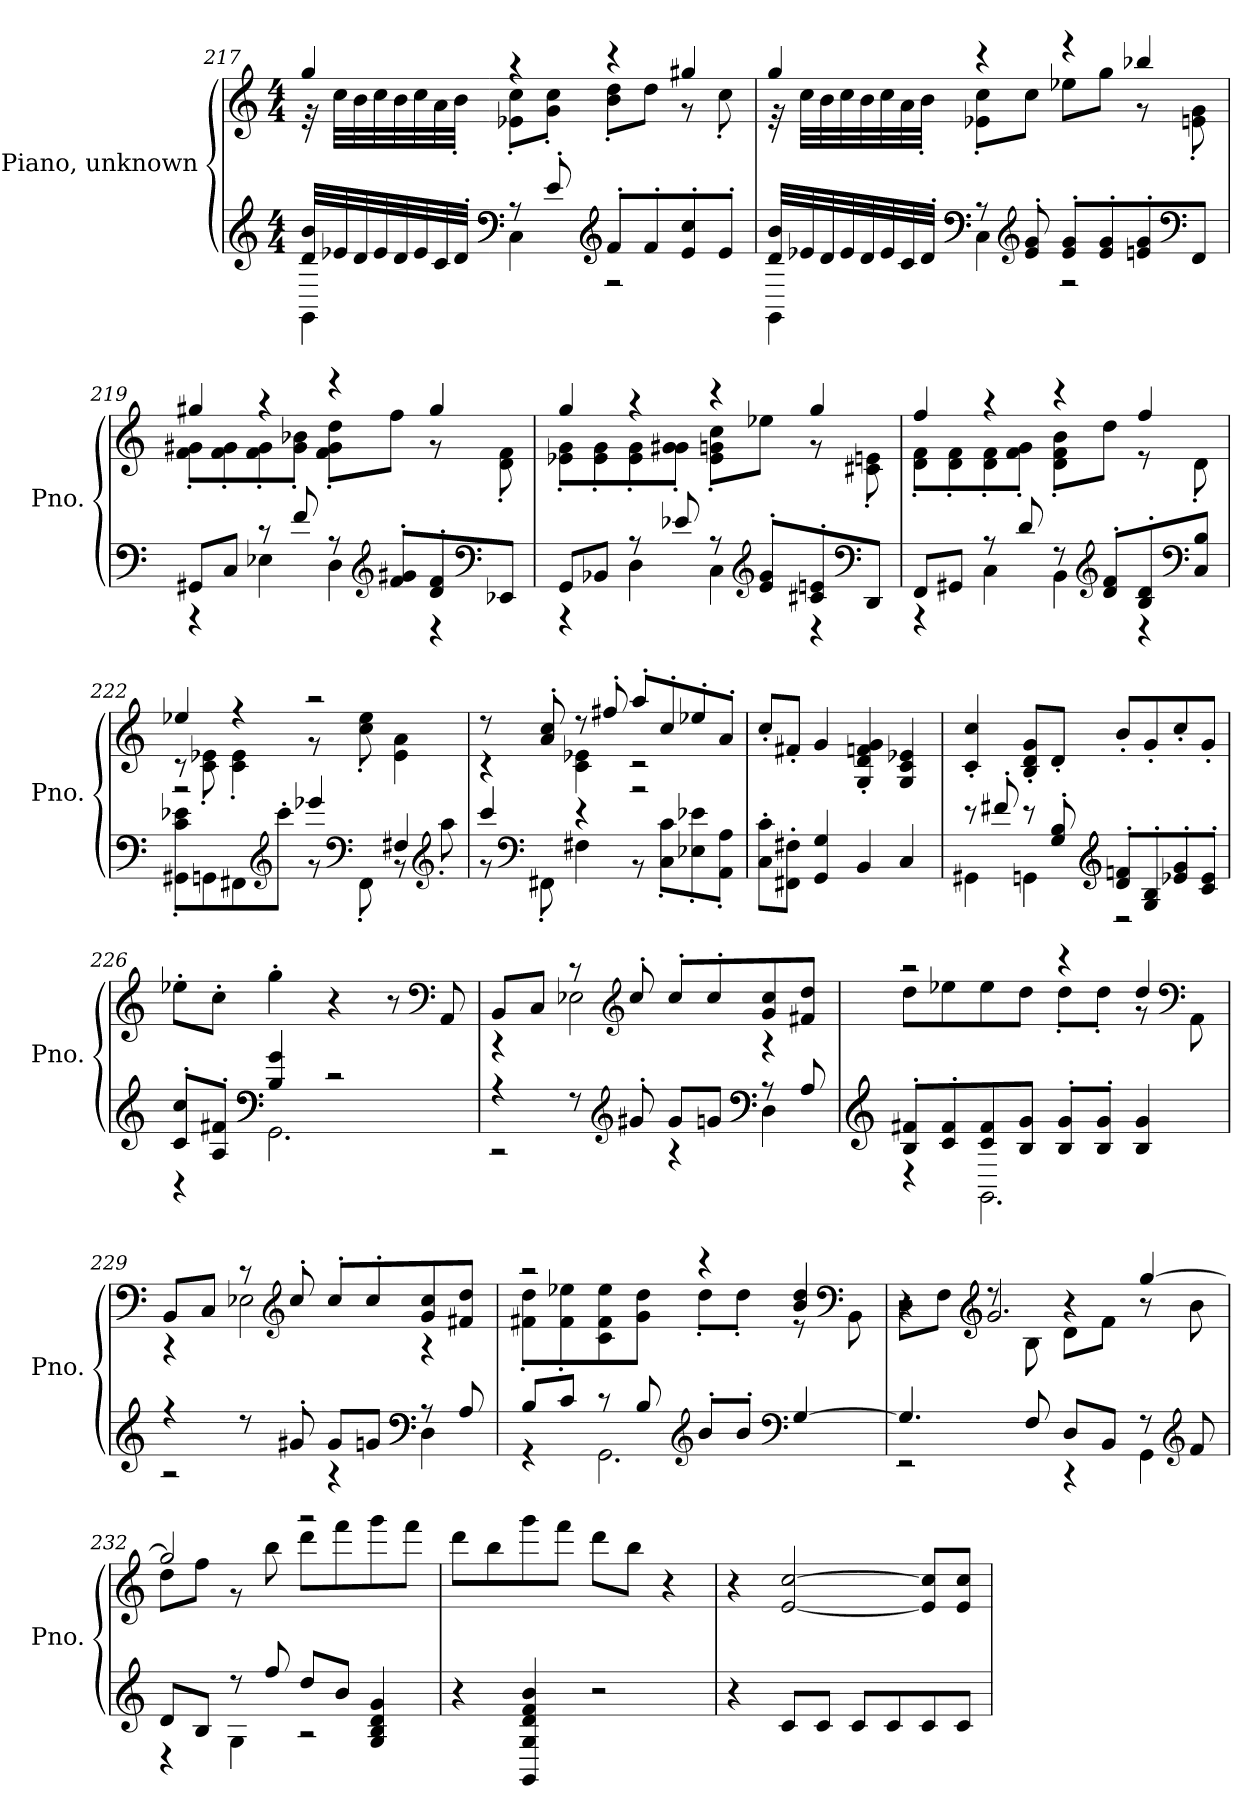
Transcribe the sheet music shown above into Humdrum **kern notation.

**kern	**kern
*part1	*part1
*staff2	*staff1
*I"Piano, unknown	*
*I'Pno.	*
*clefG2	*clefG2
*k[]	*k[]
*M4/4	*M4/4
=217	=217
*^	*^
32d/ 32b/LLL	4GG\	4gg/	32r
32e-X/	.	.	32cc\LLL
32d/	.	.	32b\
32e-/	.	.	32cc\
32d/	.	.	32b\
32e-/	.	.	32cc\
32c/	.	.	32a\
32d'/JJJ	.	.	32b'\JJJ
*clefF4	*	*	*
8r	4C\	4r	8e-X\' 8cc\'L
8e-'/	.	.	8g\' 8cc\'J
*clefG2	*	*	*
8f'/L	2r	4r	8b\' 8dd\'L
8f'/	.	.	8dd\J
8e-/' 8cc/'	.	4gg#X/	8r
8e-'/J	.	.	8cc'\
!!LO:LB:g=z	!!
=218	=218	=218	=218
32d/ 32b/LLL	4GG\	4gg/	32r
32e-X/	.	.	32cc\LLL
32d/	.	.	32b\
32e-/	.	.	32cc\
32d/	.	.	32b\
32e-/	.	.	32cc\
32c/	.	.	32a\
32d'/JJJ	.	.	32b'\JJJ
*clefF4	*	*	*
8r	4C\	4r	8e-X\' 8cc\'L
*clefG2	*	*	*
8e-/' 8g/'	.	.	8cc\J
8e-/' 8g/'L	2r	4r	8ee-X\L
8e-/' 8g/'	.	.	8gg\J
8en/' 8g/'	.	4bb-X/	8r
*clefF4	*	*	*
8FF/J	.	.	8en\' 8g\'
=219	=219	=219	=219
8GG#X/L	4r	4gg#X/	8f\' 8g#X\'L
8C/J	.	.	8f\' 8g#\'
8r	4E-X\	4r	8f\' 8g#\'
8f/	.	.	8g#\' 8b-X\'J
8r	4D\	4r	8f\' 8g#\' 8dd\'L
*clefG2	*	*	*
8f/' 8g#X/'L	.	.	8ff\J
8d/' 8f/'	4r	4gg#/	8r
*clefF4	*	*	*
8EE-X/J	.	.	8d\' 8f\'
!!LO:LB:g=z	!!
=220	=220	=220	=220
8GG/L	4r	4gg/	8e-X\' 8g\'L
8BB-X/J	.	.	8e-\' 8g\'
8r	4D\	4r	8e-\' 8g\'
8e-X/	.	.	8g\' 8g#X\'J
8r	4C\	4r	8e-\' 8gn\' 8cc\'L
*clefG2	*	*	*
8e-/' 8g/'L	.	.	8ee-X\J
8c#X/' 8en/'	4r	4gg/	8r
*clefF4	*	*	*
8DD/J	.	.	8c#X\' 8en\'
=221	=221	=221	=221
8FF/L	4r	4ff/	8d\' 8f\'L
8GG#X/J	.	.	8d\' 8f\'
8r	4C\	4r	8d\' 8f\'
8d/	.	.	8f\' 8g\'J
8r	4BB\	4r	8d\' 8f\' 8b\'L
*clefG2	*	*	*
8d/' 8f/'L	.	.	8dd\J
8B/' 8d/'	4r	4ff/	8r
*clefF4	*	*	*
8C/ 8B/J	.	.	8d'\
!!LO:PB:g=z	!!
=222	=222	=222	=222
2r	8GG#X\' 8c\' 8e-X\'L	4ee-X/	8r
.	8GGn\	.	8c\' 8e-X\'
.	8FF#X\	4r	4c\' 4e-\'
*clefG2	*	*	*
.	8ccc'\J	.	.
4eee-X/	8r	2r	8r
*clefF4	*	*	*
.	8FF#'\	.	8cc\' 8ee-\'
4F#X/	8r	.	4e-\ 4a\
*clefG2	*	*	*
.	8aa'\	.	.
=223	=223	=223	=223
4ccc/	8r	8r	4r
*clefF4	*	*	*
.	8FF#X'\	8a/' 8cc/'	.
4r	4F#X\	8r	4c\ 4e-X\
.	.	8ff#X'/	.
2r	8r	8aa'/L	2r
.	8C\' 8c\'L	8cc'/	.
.	8E-X\' 8e-X\'	8ee-X'/	.
.	8AA\' 8A\'J	8a'/J	.
*v	*v	*	*
*	*v	*v
=224	=224
8C\' 8c\'L	8cc'/L
8FF#X\' 8F#X\'J	8f#X'/J
4GG/ 4G/	4g/
4BB/	4G/' 4d/' 4fn/' 4g/'
4C/	4G/ 4c/ 4e-X/
!!LO:LB:g=z
=225	=225
*^	*
8r	4GG#X\	4c/' 4cc/'
8f#X'/	.	.
8r	4GGn\	8B/' 8d/' 8g/'L
8G/' 8B/'	.	8d'/J
*clefG2	*	*
8d/' 8fn/'L	2r	8b'/L
8G/' 8B/'	.	8g'/
8e-X/' 8g/'	.	8cc'/
8c/' 8e-/'J	.	8g'/J
=226	=226	=226
8c/' 8cc/'L	4r	8ee-X'\L
8A/' 8f#X/'J	.	8cc'\J
*clefF4	*	*
4B/ 4g/	2.GG\	4gg'\
2r	.	4r
.	.	8r
*	*	*clefF4
.	.	8AA/
=227	=227	=227
*	*	*^
4r	2r	8BB/L	4r
.	.	8C/J	.
8r	.	8r	2E-X\
*clefG2	*	*clefG2	*
8g#X'/	.	8cc'/	.
8g#/L	4r	8cc'/L	.
8gn/J	.	8cc'/	.
*clefF4	*	*	*
8r	4D\	8g/ 8cc/	4r
8A/	.	8f#X/ 8dd/J	.
!!LO:LB:g=z	!!
=228	=228	=228	=228
*clefG2	*	*	*
8B/' 8f#X/'L	4r	2r	8dd\L
8c/' 8f#/'	.	.	8ee-X\
8c/ 8f#/	2.GG\	.	8ee-\
8B/ 8g/J	.	.	8dd\J
8B/' 8g/'L	.	4r	8dd'\L
8B/' 8g/'J	.	.	8dd'\J
4B/ 4g/	.	4dd/	8r
*	*	*clefF4	*
.	.	.	8AA\
=229	=229	=229	=229
4r	2r	8BB/L	4r
.	.	8C/J	.
8r	.	8r	2E-X\
*	*	*clefG2	*
8g#X'/	.	8cc'/	.
8g#/L	4r	8cc'/L	.
8gn/J	.	8cc'/	.
*clefF4	*	*	*
8r	4D\	8g/ 8cc/	4r
8A/	.	8f#X/ 8dd/J	.
=230	=230	=230	=230
8B/L	4r	2r	8f#X\' 8dd\'L
8c/J	.	.	8f#\' 8ee-X\'
8r	2.GG\	.	8c\ 8f#\ 8ee-\
8B/	.	.	8g\ 8dd\J
*clefG2	*	*	*
8b'/L	.	4r	8dd'\L
8b'/J	.	.	8dd'\J
*clefF4	*	*	*
[4G/	.	4b/ 4dd/	8r
*	*	*clefF4	*
.	.	.	8BB\
!!LO:LB:g=z
=231	=231	=231	=231
*	*	*	*^
4.G/]	2r	2r	8D\L	4r
.	.	.	8F\J	.
*	*	*clefG2	*	*
.	.	.	8r	2.g/
8F/	.	.	8B\	.
8D/L	4r	4r	8d\L	.
8BB/J	.	.	8f\J	.
8r	4GG\	[4gg/	8r	.
*clefG2	*	*	*	*
8f/	.	.	8b\	.
*	*	*	*v	*v
=232	=232	=232	=232
8d/L	4r	2gg/]	8dd\L
8B/J	.	.	8ff\J
8r	4G\	.	8r
8ff/	.	.	8bb\
8dd/L	2r	2r	8ddd\L
8b/J	.	.	8fff\
4G/ 4B/ 4d/ 4g/	.	.	8ggg\
.	.	.	8fff\J
*v	*v	*	*
*	*v	*v
=233	=233
4r	8ddd\L
.	8bb\
4GG/ 4G/ 4d/ 4f/ 4b/	8ggg\
.	8fff\J
2r	8ddd\L
.	8bb\J
.	4r
=234	=234
4r	4r
8c/L	[2e/ [2cc/
8c/J	.
8c/L	.
8c/	.
8c/	8e/] 8cc/]L
8c/J	8e/ 8cc/J
=	=
*-	*-
